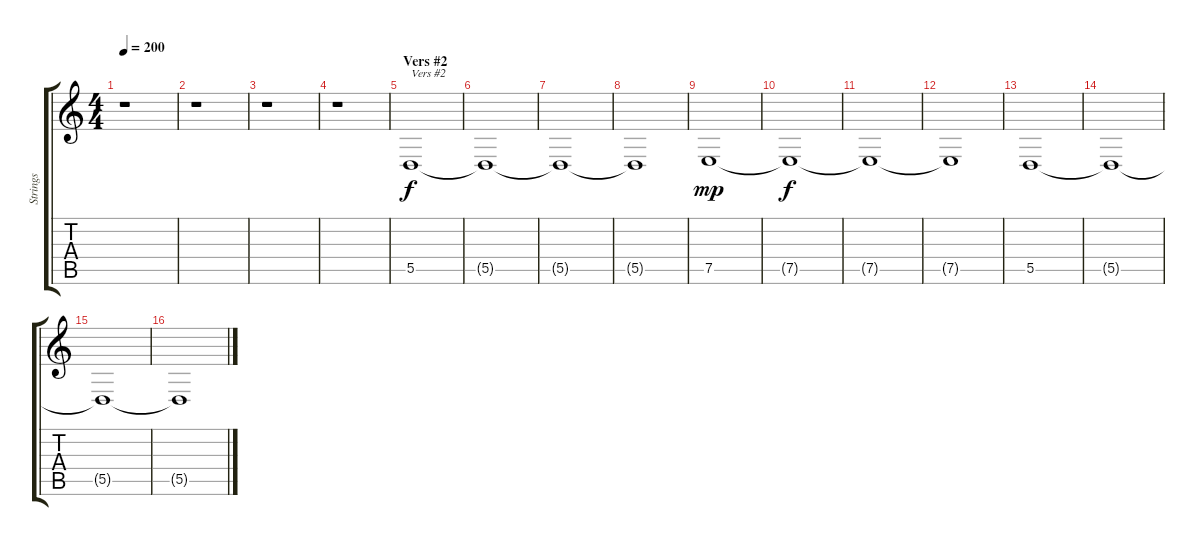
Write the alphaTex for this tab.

\track ("Strings" "Strings") {instrument stringensemble1}
\staff {score tabs}
\tuning (E4 B3 G3 D3 A2 E2) {hide}
\ts (4 4)
\tempo 200
\clef g2
\ks c
r.1{dy f} |
r.1 |
r.1 |
r.1 |
\section ("" "Vers #2")
5.5.1{txt "Vers #2"} |
5.5{t}.1 |
5.5{t}.1 |
5.5{t}.1 |
7.5.1{dy mp} |
7.5{t}.1{dy f} |
7.5{t}.1 |
7.5{t}.1 |
5.5.1 |
5.5{t}.1 |
5.5{t}.1 |
5.5{t}.1
